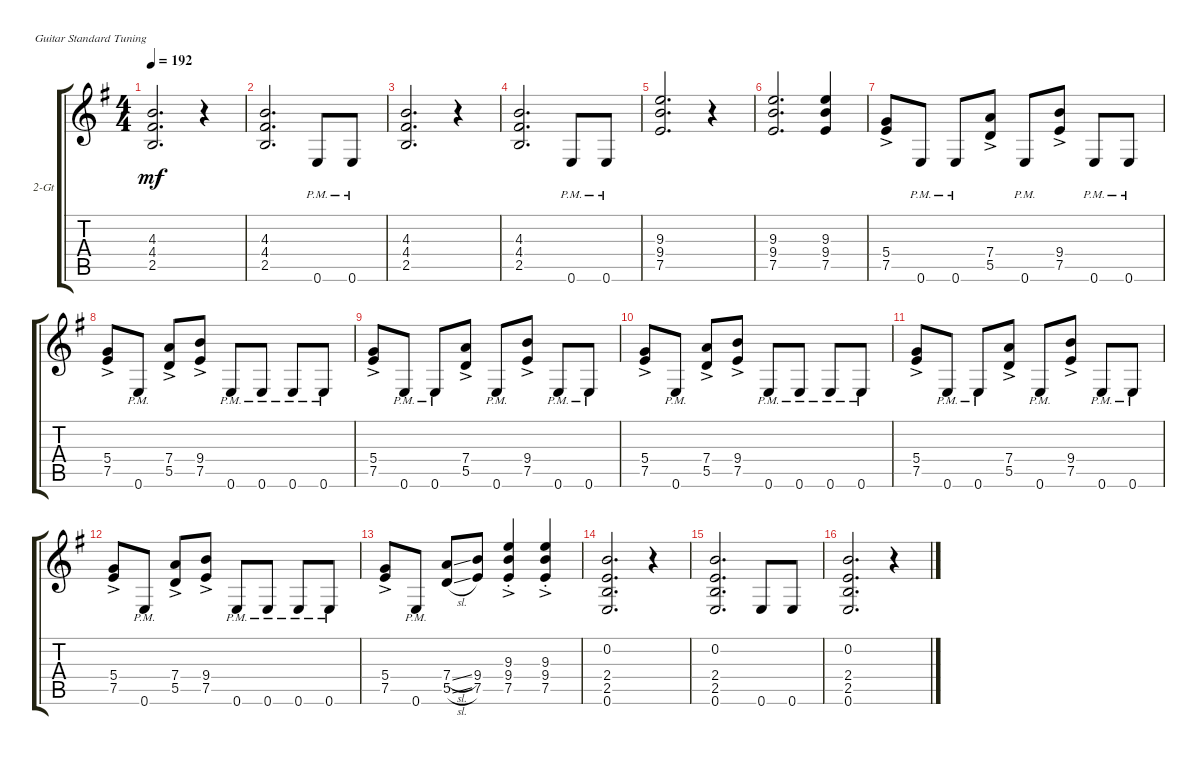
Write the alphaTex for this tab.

\bracketExtendMode groupsimilarinstruments
\firstSystemTrackNameOrientation horizontal
\otherSystemsTrackNameOrientation horizontal
\track ("2-Gt" "2-Gt") {instrument distortionguitar}
\staff {score tabs}
\tuning (E4 B3 G3 D3 A2 E2)
\ts (4 4)
\tempo 192
\clef g2
\scale
1.05549
\ks g
(4.3 4.4 2.5).2{d dy mf} r.4 |
\scale
0.944515 (4.3 4.4 2.5).2{d} 0.6{pm}.8 0.6{pm}.8 |
\scale
1.05549 (4.3 4.4 2.5).2{d} r.4 |
\scale
0.944515 (4.3 4.4 2.5).2{d} 0.6{pm}.8 0.6{pm}.8 |
\scale
1.05549 (9.3 9.4 7.5).2{d} r.4 |
\scale
0.944515 (9.3 9.4 7.5).2{d} (9.3 9.4 7.5).4 |
\scale
1.05549 (5.4{ac} 7.5{ac}).8 0.6{pm}.8 0.6{pm}.8 (7.4{ac} 5.5{ac}).8 0.6{pm}.8 (9.4{ac} 7.5{ac}).8 0.6{pm}.8 0.6{pm}.8 |
\scale
0.944515 (5.4{ac} 7.5{ac}).8 0.6{pm}.8 (7.4{ac} 5.5{ac}).8 (9.4{ac} 7.5{ac}).8 0.6{pm}.8 0.6{pm}.8 0.6{pm}.8 0.6{pm}.8 |
\scale
1.05549 (5.4{ac} 7.5{ac}).8 0.6{pm}.8 0.6{pm}.8 (7.4{ac} 5.5{ac}).8 0.6{pm}.8 (9.4{ac} 7.5{ac}).8 0.6{pm}.8 0.6{pm}.8 |
\scale
0.944515 (5.4{ac} 7.5{ac}).8 0.6{pm}.8 (7.4{ac} 5.5{ac}).8 (9.4{ac} 7.5{ac}).8 0.6{pm}.8 0.6{pm}.8 0.6{pm}.8 0.6{pm}.8 |
\scale
1.05549 (5.4{ac} 7.5{ac}).8 0.6{pm}.8 0.6{pm}.8 (7.4{ac} 5.5{ac}).8 0.6{pm}.8 (9.4{ac} 7.5{ac}).8 0.6{pm}.8 0.6{pm}.8 |
\scale
0.944515 (5.4{ac} 7.5{ac}).8 0.6{pm}.8 (7.4{ac} 5.5{ac}).8 (9.4{ac} 7.5{ac}).8 0.6{pm}.8 0.6{pm}.8 0.6{pm}.8 0.6{pm}.8 |
\scale
1.05549 (5.4{ac} 7.5{ac}).8 0.6{pm}.8 (7.4{sl} 5.5{sl}).8 (9.4 7.5).8 (9.3{ac st} 9.4{ac st} 7.5{ac st}).4 (9.3{ac st} 9.4{ac st} 7.5{ac st}).4 |
\scale
0.944515 (0.2 2.4 2.5 0.6).2{d} r.4 |
\scale
1.05549 (0.2 2.4 2.5 0.6).2{d} 0.6.8 0.6.8 |
\scale
0.944515 (0.2 2.4 2.5 0.6).2{d} r.4
